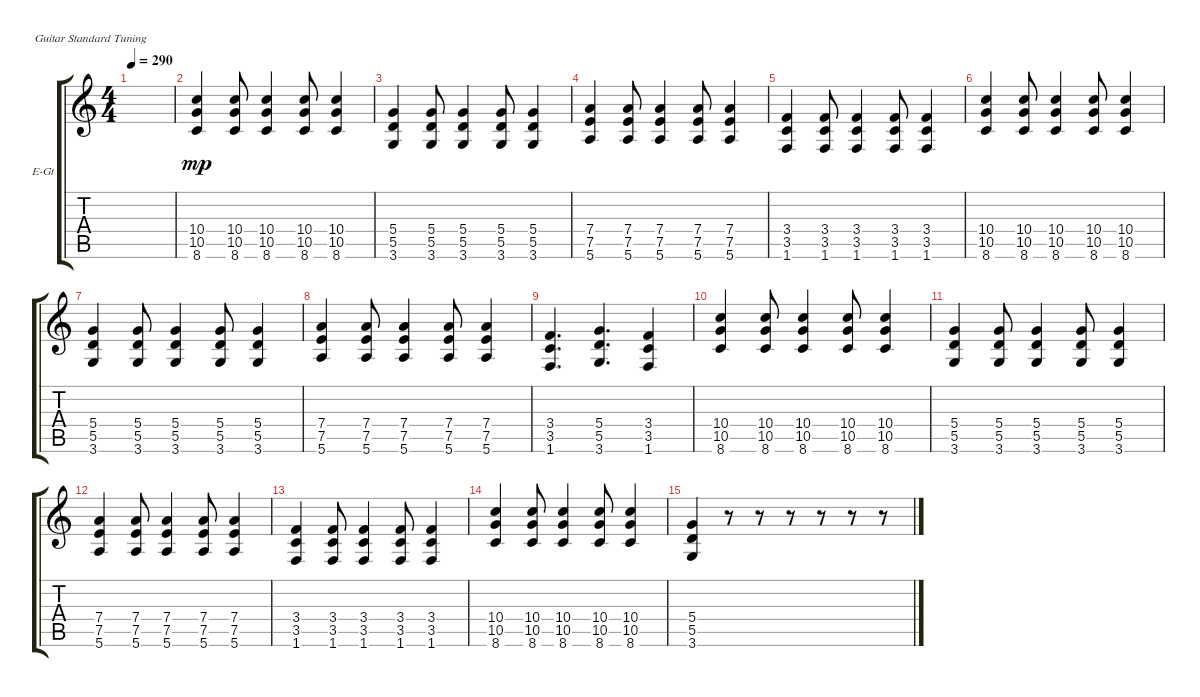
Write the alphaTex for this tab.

\defaultSystemsLayout 4
\bracketExtendMode groupsimilarinstruments
\firstSystemTrackNameOrientation horizontal
\otherSystemsTrackNameOrientation horizontal
\track ("Electric Distortion Guitar 1" "E-Gt") {instrument distortionguitar}
\staff {score tabs}
\tuning (E4 B3 G3 D3 A2 E2)
\ts (4 4)
\tempo 290
\clef g2
\ks c
|
(8.6 10.5 10.4).4{dy mp} (8.6 10.4 10.5).8 (8.6 10.4 10.5).4 (8.6 10.5 10.4).8 (8.6 10.4 10.5).4 |
(3.6 5.5 5.4).4 (3.6 5.4 5.5).8 (3.6 5.4 5.5).4 (3.6 5.5 5.4).8 (3.6 5.4 5.5).4 |
(5.6 7.5 7.4).4 (5.6 7.4 7.5).8 (5.6 7.4 7.5).4 (5.6 7.5 7.4).8 (5.6 7.4 7.5).4 |
(1.6 3.5 3.4).4 (1.6 3.4 3.5).8 (1.6 3.4 3.5).4 (1.6 3.5 3.4).8 (1.6 3.4 3.5).4 |
(8.6 10.5 10.4).4 (8.6 10.4 10.5).8 (8.6 10.4 10.5).4 (8.6 10.5 10.4).8 (8.6 10.4 10.5).4 |
(3.6 5.5 5.4).4 (3.6 5.4 5.5).8 (3.6 5.4 5.5).4 (3.6 5.5 5.4).8 (3.6 5.4 5.5).4 |
(5.6 7.5 7.4).4 (5.6 7.4 7.5).8 (5.6 7.4 7.5).4 (5.6 7.5 7.4).8 (5.6 7.4 7.5).4 |
(1.6 3.5 3.4).4{d} (3.6 5.5 5.4).4{d} (1.6 3.5 3.4).4 |
(8.6 10.5 10.4).4 (8.6 10.4 10.5).8 (8.6 10.4 10.5).4 (8.6 10.5 10.4).8 (8.6 10.4 10.5).4 |
(3.6 5.5 5.4).4 (3.6 5.4 5.5).8 (3.6 5.4 5.5).4 (3.6 5.5 5.4).8 (3.6 5.4 5.5).4 |
(5.6 7.5 7.4).4 (5.6 7.4 7.5).8 (5.6 7.4 7.5).4 (5.6 7.5 7.4).8 (5.6 7.4 7.5).4 |
(1.6 3.5 3.4).4 (1.6 3.4 3.5).8 (1.6 3.4 3.5).4 (1.6 3.5 3.4).8 (1.6 3.4 3.5).4 |
(8.6 10.5 10.4).4 (8.6 10.4 10.5).8 (8.6 10.4 10.5).4 (8.6 10.5 10.4).8 (8.6 10.4 10.5).4 |
(3.6 5.5 5.4).4 r.8 r.8 r.8 r.8 r.8 r.8
